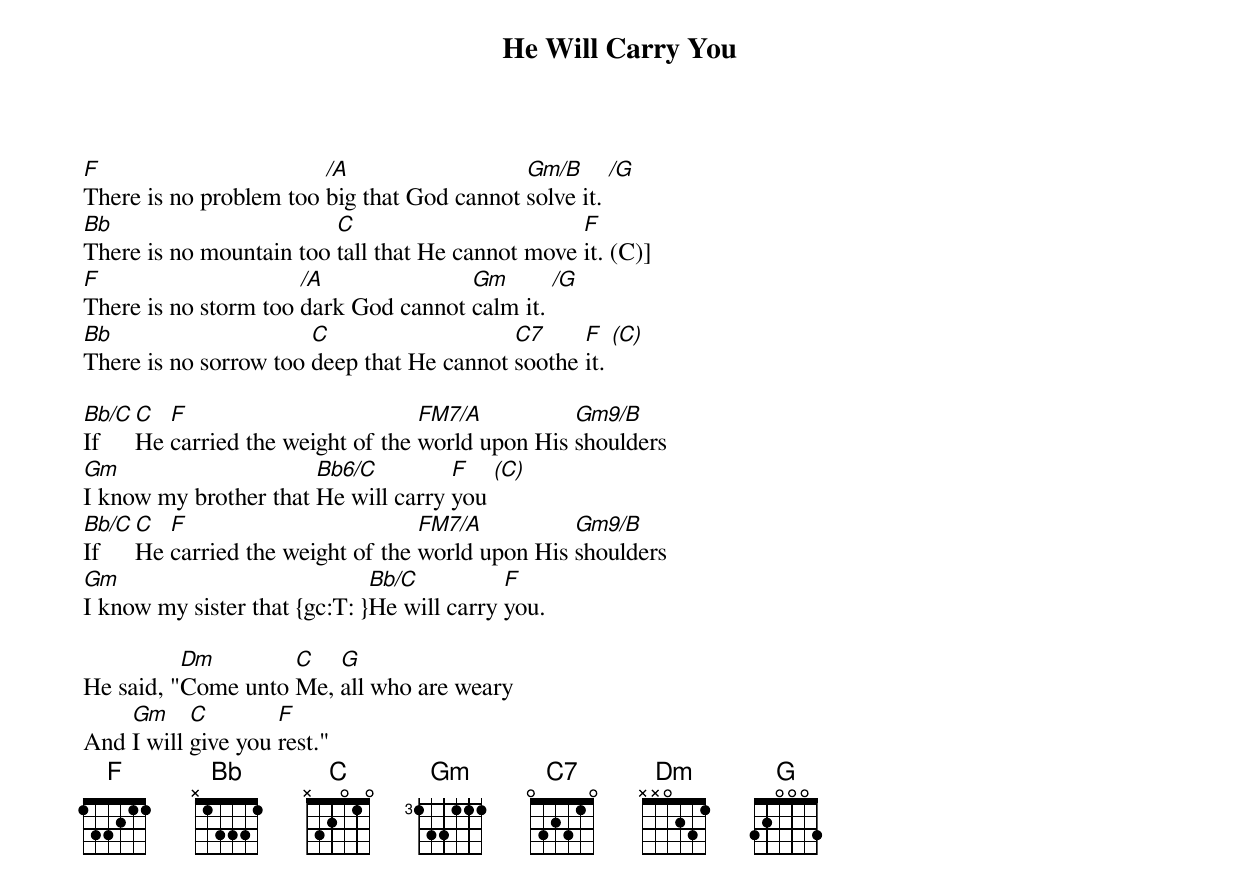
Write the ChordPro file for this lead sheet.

{title: He Will Carry You}
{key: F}
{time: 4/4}
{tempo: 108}
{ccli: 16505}
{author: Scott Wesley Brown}
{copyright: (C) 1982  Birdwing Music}

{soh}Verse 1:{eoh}
[F]There is no problem too [/A]big that God cannot [Gm/B]solve it. [/G]
[Bb]There is no mountain too [C]tall that He cannot move [F]it. [](C)]
[F]There is no storm too [/A]dark God cannot [Gm]calm it. [/G]
[Bb]There is no sorrow too [C]deep that He cannot [C7]soothe [F]it. [(C)]

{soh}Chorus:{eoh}
[Bb/C]If [C]He [F]carried the weight of the [FM7/A]world upon His [Gm9/B]shoulders
[Gm]I know my brother that [Bb6/C]He will carry [F]you [(C)]
[Bb/C]If [C]He [F]carried the weight of the [FM7/A]world upon His [Gm9/B]shoulders
[Gm]I know my sister that {gc:T: }[Bb/C]He will carry [F]you.

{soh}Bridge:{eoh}
He said, "[Dm]Come unto [C]Me, [G]all who are weary
And [Gm]I will [C]give you [F]rest."
